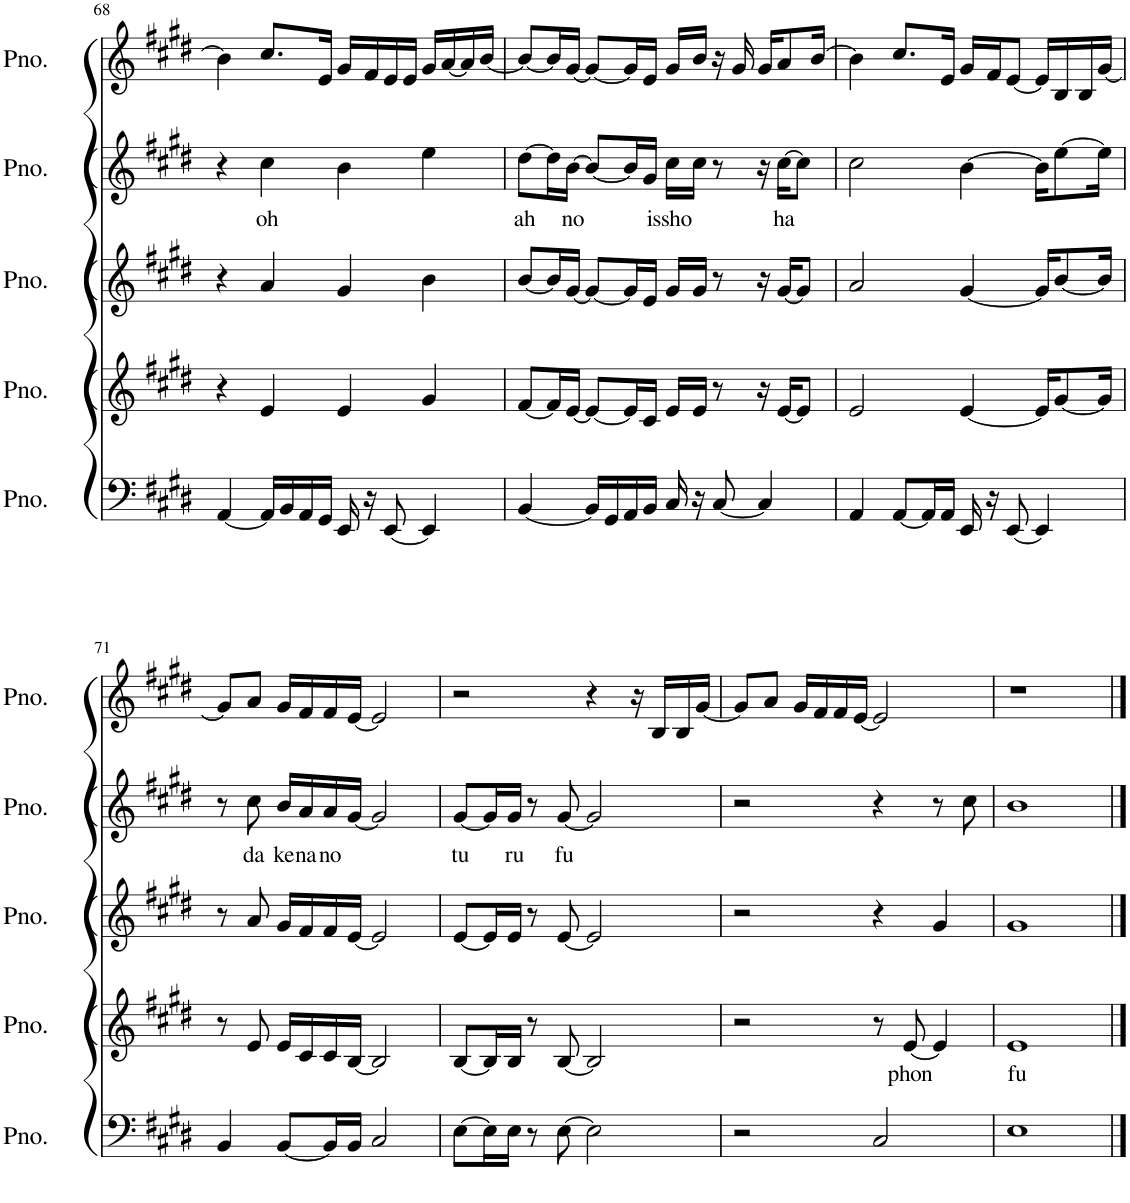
**kern	**kern	**text	**kern	**kern	**text	**kern
*part5	*part4	*part4	*part3	*part2	*part2	*part1
*staff5	*staff4	*staff4	*staff3	*staff2	*staff2	*staff1
*I"Piano	*I"Piano	*	*I"Piano	*I"Piano	*	*I"Piano
*I'Pno.	*I'Pno.	*	*I'Pno.	*I'Pno.	*	*I'Pno.
!!LO:PB:g=z
*clefF4	*clefG2	*	*clefG2	*clefG2	*	*clefG2
*k[f#c#g#d#]	*k[f#c#g#d#]	*	*k[f#c#g#d#]	*k[f#c#g#d#]	*	*k[f#c#g#d#]
*M4/4	*M4/4	*	*M4/4	*M4/4	*	*M4/4
=68	=68	=68	=68	=68	=68	=68
[4AA/	4r	.	4r	4r	.	4b\]
!	!	!	!	!	!LO:LY:b	!
16AA/LL]	4e/	.	4a/	4cc#\	oh	8.cc#/L
16BB/	.	.	.	.	.	.
16AA/	.	.	.	.	.	.
16GG#/JJ	.	.	.	.	.	16e/Jk
16EE/	4e/	.	4g#/	4b\	.	16g#/LL
16r	.	.	.	.	.	16f#/
[8EE/	.	.	.	.	.	16e/
.	.	.	.	.	.	16e/JJ
4EE/]	4g#/	.	4b\	4ee\	.	16g#/LL
.	.	.	.	.	.	[16a/
.	.	.	.	.	.	16a/]
.	.	.	.	.	.	[16b/JJ
=69	=69	=69	=69	=69	=69	=69
!	!	!	!	!	!LO:LY:b	!
[4BB/	[8f#/L	.	[8b/L	[8dd#\L	ah	8b/L_
.	16f#/L]	.	16b/L]	16dd#\L]	.	16b/L]
!	!	!	!	!	!LO:LY:b	!
.	[16e/JJ	.	[16g#/JJ	[16b\JJ	no	[16g#/JJ
16BB/LL]	8e/L_	.	8g#/L_	8b/L_	.	8g#/L_
16GG#/	.	.	.	.	.	.
16AA/	16e/L]	.	16g#/L]	16b/L]	.	16g#/L]
!	!	!	!	!	!LO:LY:b	!
16BB/JJ	16c#/JJ	.	16e/JJ	16g#/JJ	i	16e/JJ
!	!	!	!	!	!LO:LY:b	!
16C#/	16e/LL	.	16g#/LL	16cc#\LL	ssho	16g#/LL
16r	16e/JJ	.	16g#/JJ	16cc#\JJ	.	16b/JJ
[8C#/	8r	.	8r	8r	.	16r
.	.	.	.	.	.	16g#/
4C#/]	16r	.	16r	16r	.	16g#/KL
!	!	!	!	!	!LO:LY:b	!
.	[16e/KL	.	[16g#/KL	[16cc#\KL	ha	8a/
.	8e/J]	.	8g#/J]	8cc#\J]	.	.
.	.	.	.	.	.	[16b/Jk
=70	=70	=70	=70	=70	=70	=70
4AA/	2e/	.	2a/	2cc#\	.	4b\]
[8AA/L	.	.	.	.	.	8.cc#/L
16AA/L]	.	.	.	.	.	.
16AA/JJ	.	.	.	.	.	16e/Jk
16EE/	[4e/	.	[4g#/	[4b\	.	16g#/LL
16r	.	.	.	.	.	16f#/J
[8EE/	.	.	.	.	.	[8e/J
4EE/]	16e/KL]	.	16g#/KL]	16b\KL]	.	16e/LL]
.	[8g#/	.	[8b/	[8ee\	.	16B/
.	.	.	.	.	.	16B/
.	16g#/Jk]	.	16b/Jk]	16ee\Jk]	.	[16g#/JJ
!!LO:LB:g=z
=71	=71	=71	=71	=71	=71	=71
4BB/	8r	.	8r	8r	.	8g#/L]
!	!	!	!	!	!LO:LY:b	!
.	8e/	.	8a/	8cc#\	da	8a/J
!	!	!	!	!	!LO:LY:b	!
[8BB/L	16e/LL	.	16g#/LL	16b/LL	ke	16g#/LL
!	!	!	!	!	!LO:LY:b	!
.	16c#/	.	16f#/	16a/	na	16f#/
!	!	!	!	!	!LO:LY:b	!
16BB/L]	16c#/	.	16f#/	16a/	no	16f#/
16BB/JJ	[16B/JJ	.	[16e/JJ	[16g#/JJ	.	[16e/JJ
2C#/	2B/]	.	2e/]	2g#/]	.	2e/]
=72	=72	=72	=72	=72	=72	=72
!	!	!	!	!	!LO:LY:b	!
[8E\L	[8B/L	.	[8e/L	[8g#/L	tu	2r
16E\L]	16B/L]	.	16e/L]	16g#/L]	.	.
!	!	!	!	!	!LO:LY:b	!
16E\JJ	16B/JJ	.	16e/JJ	16g#/JJ	ru	.
8r	8r	.	8r	8r	.	.
!	!	!	!	!	!LO:LY:b	!
[8E\	[8B/	.	[8e/	[8g#/	fu	.
2E\]	2B/]	.	2e/]	2g#/]	.	4r
.	.	.	.	.	.	16r
.	.	.	.	.	.	16B/LL
.	.	.	.	.	.	16B/
.	.	.	.	.	.	[16g#/JJ
=73	=73	=73	=73	=73	=73	=73
2r	2r	.	2r	2r	.	8g#/L]
.	.	.	.	.	.	8a/J
.	.	.	.	.	.	16g#/LL
.	.	.	.	.	.	16f#/
.	.	.	.	.	.	16f#/
.	.	.	.	.	.	[16e/JJ
2C#/	8r	.	4r	4r	.	2e/]
!	!	!LO:LY:b	!	!	!	!
.	[8e/	phon	.	.	.	.
.	4e/]	.	4g#/	8r	.	.
.	.	.	.	8cc#\	.	.
=74	=74	=74	=74	=74	=74	=74
!	!	!LO:LY:b	!	!	!	!
1E	1e	fu	1g#	1b	.	1r
==	==	==	==	==	==	==
*-	*-	*-	*-	*-	*-	*-
